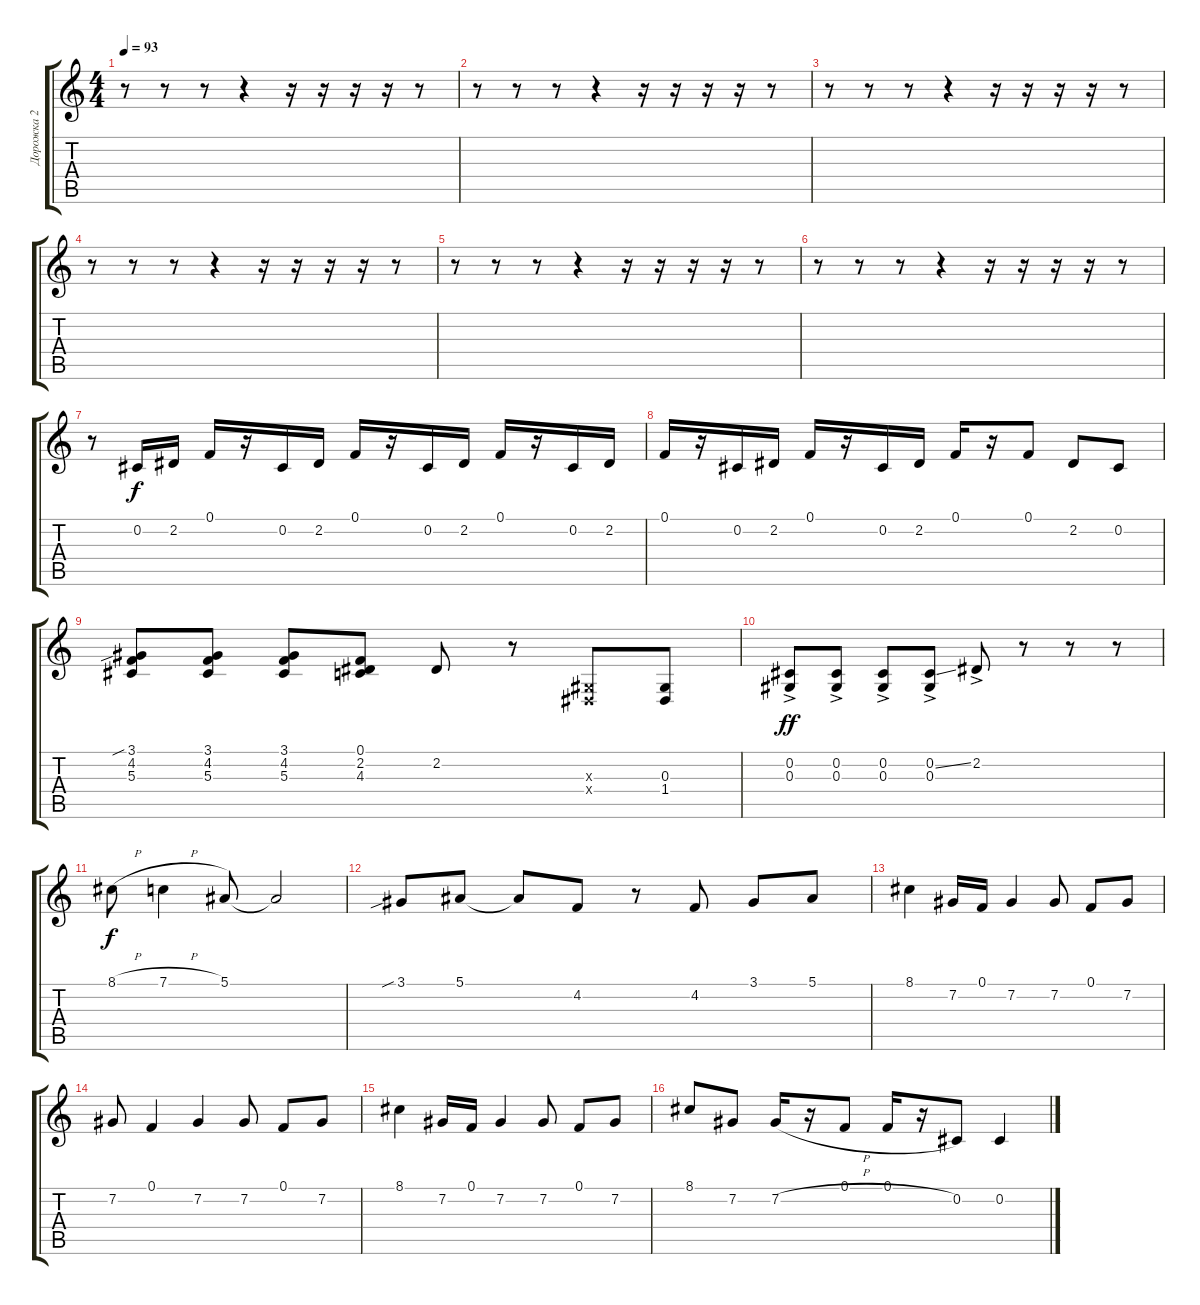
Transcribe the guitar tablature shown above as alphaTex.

\track ("Дорожка 2" "Дорожка 2") {instrument honkytonkpiano}
\staff {score tabs}
\tuning (F4 Db4 Ab3 D3 A2 Db2) {hide}
\ts (4 4)
\tempo 93
\clef g2
\ks c
r.8{dy f} r.8 r.8 r.4 r.16 r.16 r.16 r.16 r.8 |
r.8 r.8 r.8 r.4 r.16 r.16 r.16 r.16 r.8 |
r.8 r.8 r.8 r.4 r.16 r.16 r.16 r.16 r.8 |
r.8 r.8 r.8 r.4 r.16 r.16 r.16 r.16 r.8 |
r.8 r.8 r.8 r.4 r.16 r.16 r.16 r.16 r.8 |
r.8 r.8 r.8 r.4 r.16 r.16 r.16 r.16 r.8 |
r.8{instrument acousticguitarsteel} 0.2.16 2.2.16 0.1.16 r.16 0.2.16 2.2.16 0.1.16 r.16 0.2.16 2.2.16 0.1.16 r.16 0.2.16 2.2.16 |
0.1.16 r.16 0.2.16 2.2.16 0.1.16 r.16 0.2.16 2.2.16 0.1.16 r.16 0.1.8 2.2.8 0.2.8 |
(3.1{sib} 4.2 5.3).8{instrument acousticguitarnylon} (3.1 4.2 5.3).8 (3.1 4.2 5.3).8 (0.1 2.2 4.3).8 2.2.8 r.8 (0.3{x} 1.4{x}).8 (0.3 1.4).8 |
(0.2{ac} 0.3).8{dy ff} (0.2{ac} 0.3).8 (0.2{ac} 0.3).8 (0.2{ss ac} 0.3).8 2.2{ac}.8 r.8 r.8 r.8 |
8.1{h}.8{dy f} 7.1{h}.4 5.1.8 5.1{t}.2 |
3.1{sib}.8 5.1.8 5.1{t}.8 4.2.8 r.8 4.2.8 3.1.8 5.1.8 |
8.1.4 7.2.16 0.1.16 7.2.4 7.2.8 0.1.8 7.2.8 |
7.2.8 0.1.4 7.2.4 7.2.8 0.1.8 7.2.8 |
8.1.4 7.2.16 0.1.16 7.2.4 7.2.8 0.1.8 7.2.8 |
8.1.8 7.2.8 7.2{h}.16 r.16 0.1.8 0.1.16 r.16 0.2.8 0.2.4
